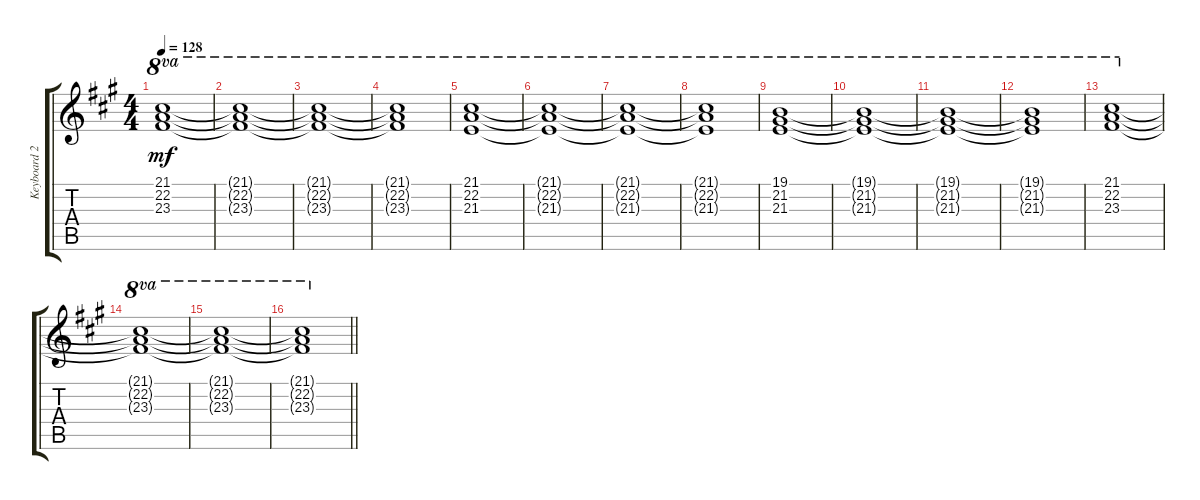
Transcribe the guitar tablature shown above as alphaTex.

\track ("Keyboard 2" "Keyboard 2") {instrument pad2warm}
\staff {score tabs}
\tuning (E4 B3 G3 D3 A2 E2) {hide}
\ts (4 4)
\tempo 128
\clef g2
\ks f#minor
(21.1 22.2 23.3).1{ot 8va dy mf} |
(21.1{t} 22.2{t} 23.3{t}).1{ot 8va} |
(21.1{t} 22.2{t} 23.3{t}).1{ot 8va} |
(21.1{t} 22.2{t} 23.3{t}).1{ot 8va} |
(21.1 22.2 21.3).1{ot 8va} |
(21.1{t} 22.2{t} 21.3{t}).1{ot 8va} |
(21.1{t} 22.2{t} 21.3{t}).1{ot 8va} |
(21.1{t} 22.2{t} 21.3{t}).1{ot 8va} |
(19.1 21.2 21.3).1{ot 8va} |
(19.1{t} 21.2{t} 21.3{t}).1{ot 8va} |
(19.1{t} 21.2{t} 21.3{t}).1{ot 8va} |
(19.1{t} 21.2{t} 21.3{t}).1{ot 8va} |
(21.1 22.2 23.3).1{ot 8va} |
(21.1{t} 22.2{t} 23.3{t}).1{ot 8va} |
(21.1{t} 22.2{t} 23.3{t}).1{ot 8va} |
\barLineRight lightlight
(21.1{t} 22.2{t} 23.3{t}).1{ot 8va}
